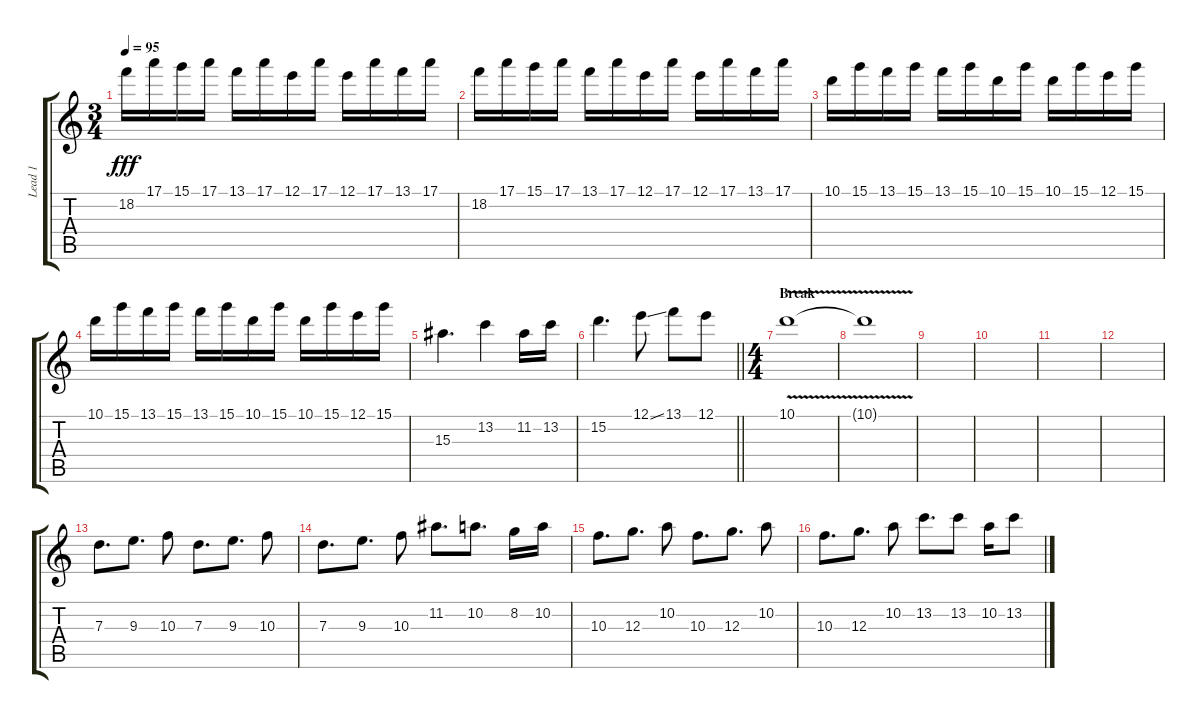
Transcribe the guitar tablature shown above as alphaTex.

\track ("Lead 1" "Lead 1") {instrument distortionguitar}
\staff {score tabs}
\tuning (E4 B3 G3 D3 A2 D2) {hide}
\ts (3 4)
\tempo 95
\clef g2
\ks c
18.2.16{dy fff} 17.1.16 15.1.16 17.1.16 13.1.16 17.1.16 12.1.16 17.1.16 12.1.16 17.1.16 13.1.16 17.1.16 |
18.2.16 17.1.16 15.1.16 17.1.16 13.1.16 17.1.16 12.1.16 17.1.16 12.1.16 17.1.16 13.1.16 17.1.16 |
10.1.16 15.1.16 13.1.16 15.1.16 13.1.16 15.1.16 10.1.16 15.1.16 10.1.16 15.1.16 12.1.16 15.1.16 |
10.1.16 15.1.16 13.1.16 15.1.16 13.1.16 15.1.16 10.1.16 15.1.16 10.1.16 15.1.16 12.1.16 15.1.16 |
15.3.4{d} 13.2.4 11.2.16 13.2.16 |
\barLineRight lightlight
15.2.4{d} 12.1{ss}.8 13.1.8 12.1.8 |
\ts (4 4)
\section ("" "Break")
10.1{v}.1{volume 3} |
10.1{t}.1 |
|
|
|
|
7.3.8{d} 9.3.8{d} 10.3.8 7.3.8{d} 9.3.8{d} 10.3.8 |
7.3.8{d} 9.3.8{d} 10.3.8 11.2.8{d} 10.2.8{d} 8.2.16 10.2.16 |
10.3.8{d} 12.3.8{d} 10.2.8 10.3.8{d} 12.3.8{d} 10.2.8 |
10.3.8{d} 12.3.8{d} 10.2.8 13.2.8{d} 13.2.8 10.2.16 13.2.8
